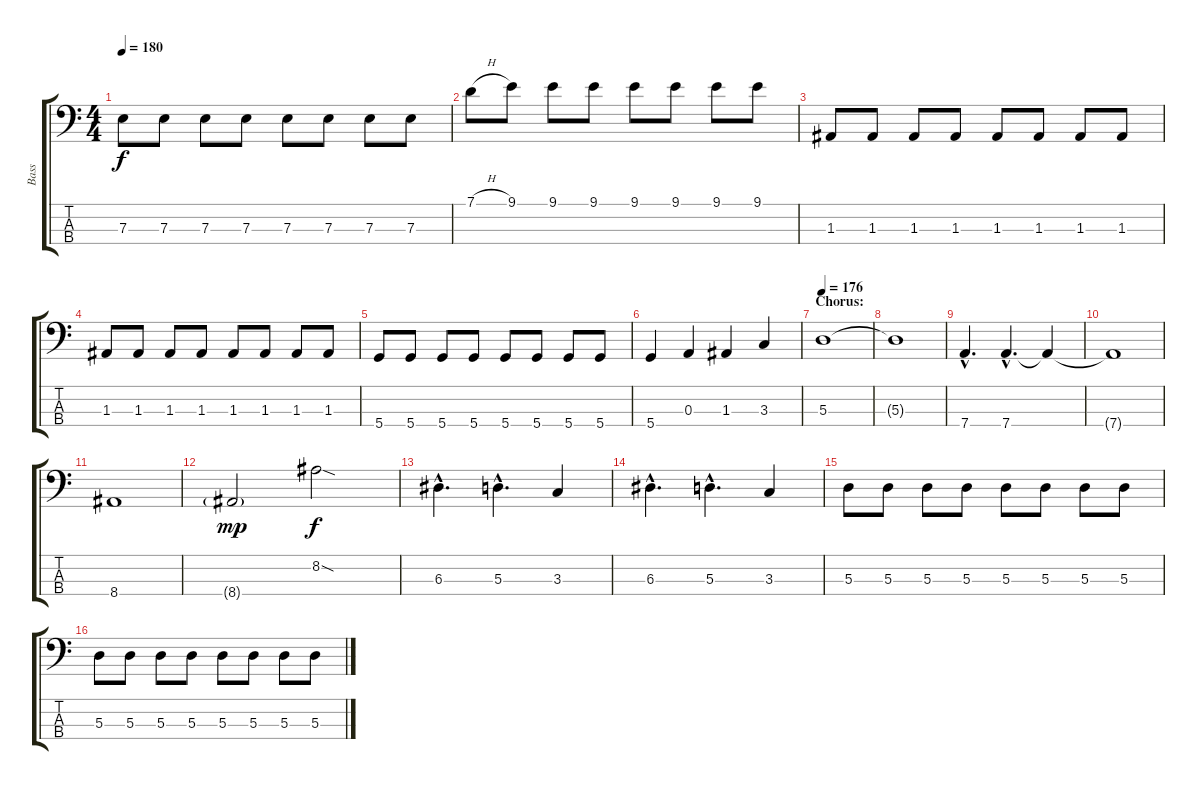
\track ("Bass" "Bass") {instrument electricbasspick}
\staff {score tabs}
\tuning (G2 D2 A1 D1) {hide}
\ts (4 4)
\tempo 180
\clef f4
\ks c
7.3.8{dy f} 7.3.8 7.3.8 7.3.8 7.3.8 7.3.8 7.3.8 7.3.8 |
7.1{h}.8 9.1.8 9.1.8 9.1.8 9.1.8 9.1.8 9.1.8 9.1.8 |
1.3.8 1.3.8 1.3.8 1.3.8 1.3.8 1.3.8 1.3.8 1.3.8 |
1.3.8 1.3.8 1.3.8 1.3.8 1.3.8 1.3.8 1.3.8 1.3.8 |
5.4.8 5.4.8 5.4.8 5.4.8 5.4.8 5.4.8 5.4.8 5.4.8 |
5.4.4 0.3.4 1.3.4 3.3.4 |
\section ("" "Chorus:")
\tempo 176
5.3.1 |
5.3{t}.1 |
7.4{hac}.4{d} 7.4{hac}.4{d} 7.4{t}.4 |
7.4{t}.1 |
8.4.1 |
8.4{g}.2{dy mp} 8.2{sod}.2{dy f} |
6.3{hac}.4{d} 5.3{hac}.4{d} 3.3.4 |
6.3{hac}.4{d} 5.3{hac}.4{d} 3.3.4 |
5.3.8 5.3.8 5.3.8 5.3.8 5.3.8 5.3.8 5.3.8 5.3.8 |
5.3.8 5.3.8 5.3.8 5.3.8 5.3.8 5.3.8 5.3.8 5.3.8
